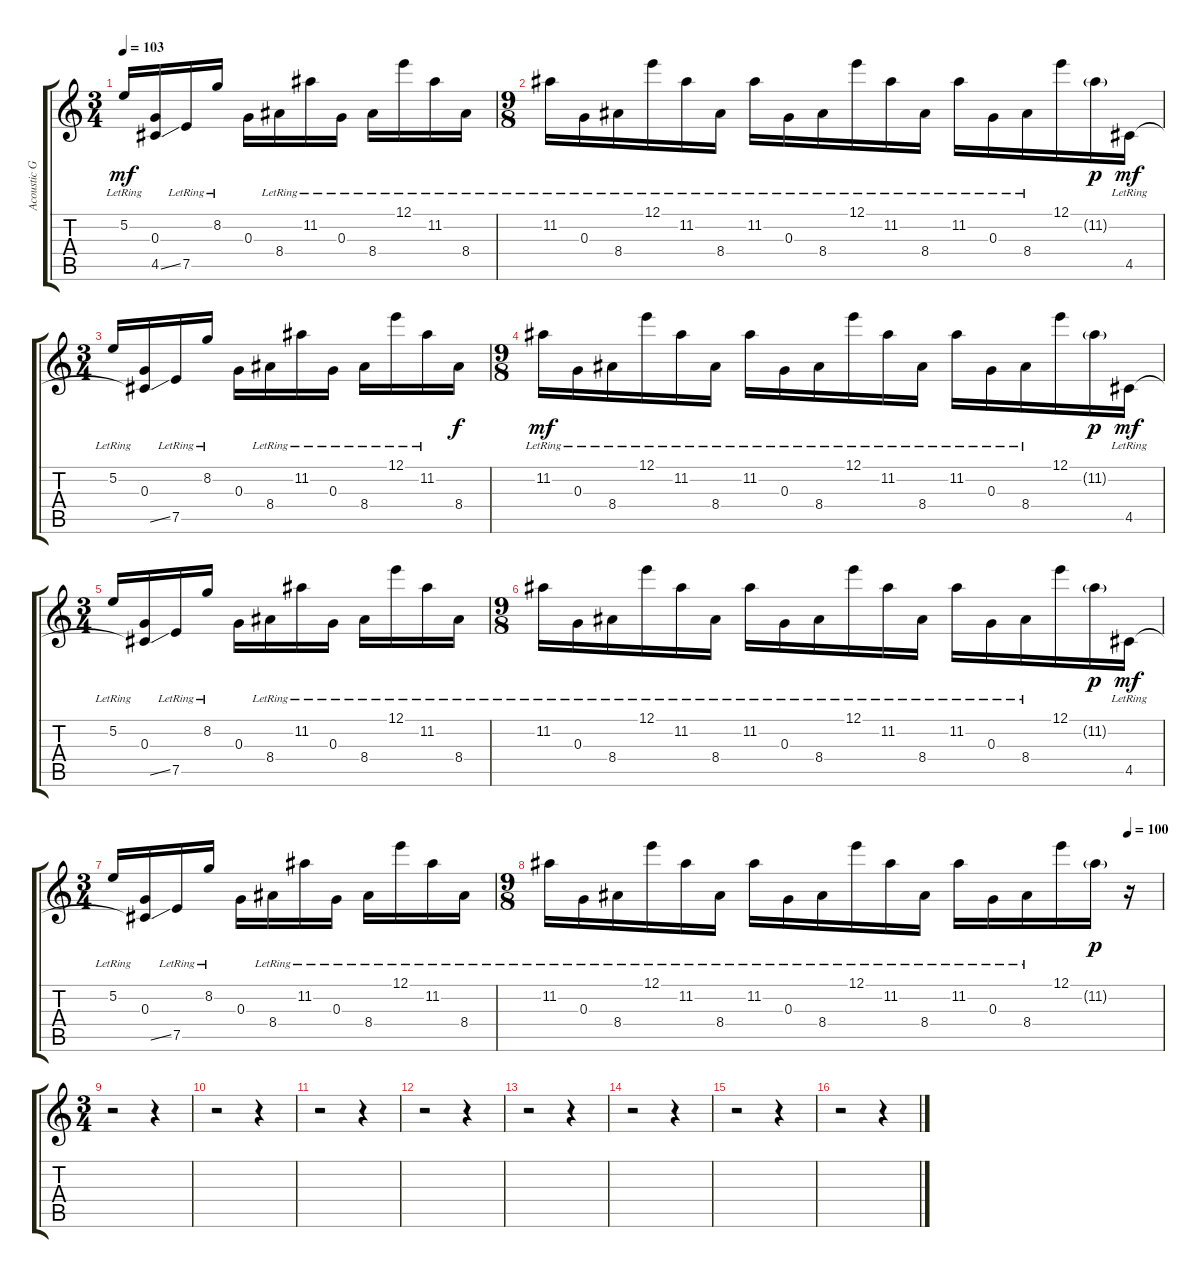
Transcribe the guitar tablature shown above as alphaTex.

\track ("Acoustic Guitar" "Acoustic G") {instrument acousticguitarsteel}
\staff {score tabs}
\tuning (E4 B3 G3 D3 A2 E2) {hide}
\ts (3 4)
\tempo 103
\clef g2
\ks c
5.2{lr}.16{dy mf} (0.3 4.5{ss t}).16 7.5{lr}.16 8.2{lr}.16 0.3.16 8.4{lr}.16 11.2{lr}.16 0.3{lr}.16 8.4{lr}.16 12.1{lr}.16 11.2{lr}.16 8.4{lr}.16 |
\ts (9 8)
11.2{lr}.16 0.3{lr}.16 8.4{lr}.16 12.1{lr}.16 11.2{lr}.16 8.4{lr}.16 11.2{lr}.16 0.3{lr}.16 8.4{lr}.16 12.1{lr}.16 11.2{lr}.16 8.4{lr}.16 11.2{lr}.16 0.3{lr}.16 8.4{lr}.16 12.1.16 11.2{g}.16{dy p} 4.5{lr}.16{dy mf} |
\ts (3 4)
5.2{lr}.16 (0.3 4.5{ss t}).16 7.5{lr}.16 8.2{lr}.16 0.3.16 8.4{lr}.16 11.2{lr}.16 0.3{lr}.16 8.4{lr}.16 12.1{lr}.16 11.2{lr}.16 8.4.16{dy f} |
\ts (9 8)
11.2{lr}.16{dy mf} 0.3{lr}.16 8.4{lr}.16 12.1{lr}.16 11.2{lr}.16 8.4{lr}.16 11.2{lr}.16 0.3{lr}.16 8.4{lr}.16 12.1{lr}.16 11.2{lr}.16 8.4{lr}.16 11.2{lr}.16 0.3{lr}.16 8.4{lr}.16 12.1.16 11.2{g}.16{dy p} 4.5{lr}.16{dy mf} |
\ts (3 4)
5.2{lr}.16 (0.3 4.5{ss t}).16 7.5{lr}.16 8.2{lr}.16 0.3.16 8.4{lr}.16 11.2{lr}.16 0.3{lr}.16 8.4{lr}.16 12.1{lr}.16 11.2{lr}.16 8.4{lr}.16 |
\ts (9 8)
11.2{lr}.16 0.3{lr}.16 8.4{lr}.16 12.1{lr}.16 11.2{lr}.16 8.4{lr}.16 11.2{lr}.16 0.3{lr}.16 8.4{lr}.16 12.1{lr}.16 11.2{lr}.16 8.4{lr}.16 11.2{lr}.16 0.3{lr}.16 8.4{lr}.16 12.1.16 11.2{g}.16{dy p} 4.5{lr}.16{dy mf} |
\ts (3 4)
5.2{lr}.16 (0.3 4.5{ss t}).16 7.5{lr}.16 8.2{lr}.16 0.3.16 8.4{lr}.16 11.2{lr}.16 0.3{lr}.16 8.4{lr}.16 12.1{lr}.16 11.2{lr}.16 8.4{lr}.16 |
\ts (9 8)
\tempo (100 0.9444444444444444)
11.2{lr}.16 0.3{lr}.16 8.4{lr}.16 12.1{lr}.16 11.2{lr}.16 8.4{lr}.16 11.2{lr}.16 0.3{lr}.16 8.4{lr}.16 12.1{lr}.16 11.2{lr}.16 8.4{lr}.16 11.2{lr}.16 0.3{lr}.16 8.4{lr}.16 12.1.16 11.2{g}.16{dy p} r.16 |
\ts (3 4)
r.2 r.4 |
r.2 r.4 |
r.2 r.4 |
r.2 r.4 |
r.2 r.4 |
r.2 r.4 |
r.2 r.4 |
r.2 r.4
